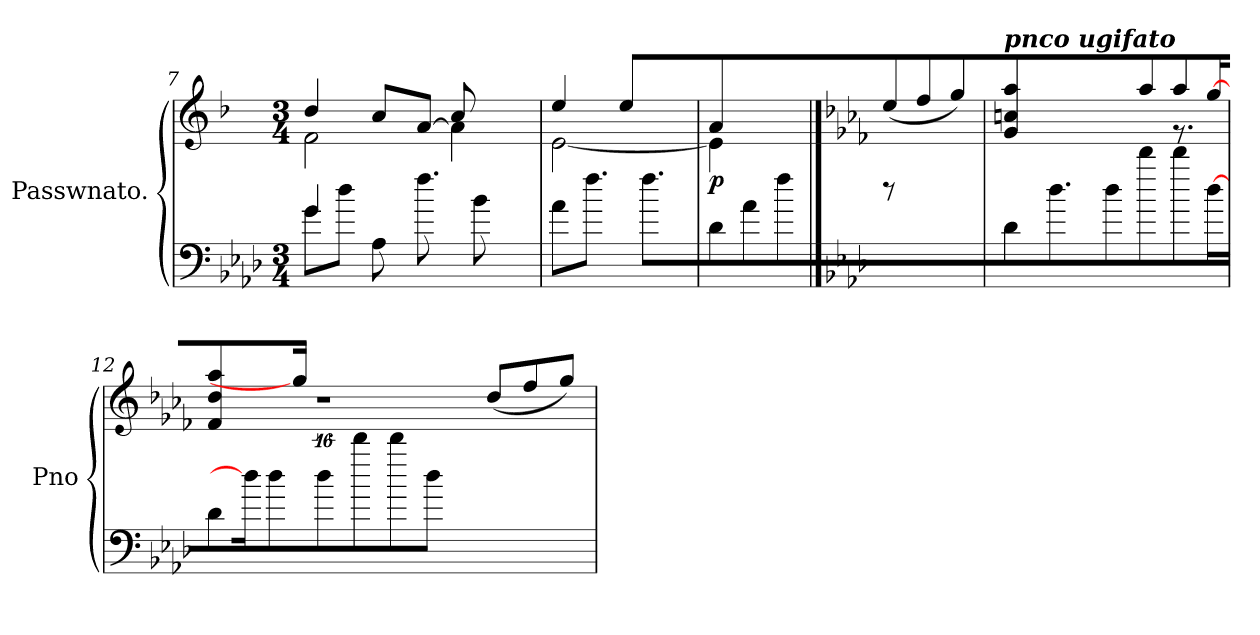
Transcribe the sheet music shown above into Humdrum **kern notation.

**kern	**kern	**dynam
*part1	*part1	*part1
*staff2	*staff1	*staff1/2
*I"Passwnato.	*	*
*I'Pno	*	*
*clefF4	*clefG3	*
*k[b-e-a-d-]	*k[b-]	*
*M3/4	*M3/4	*
=7	=7	=7
*^	*^	*
4g/	8g\L	4b-/	2d\	.
.	8dd-\J	.	.	.
16ryy	8A-\L	8a/L	.	.
4..ryy	.	.	.	.
.	8.ff\	[<8f/J	.	.
.	.	4f\]	8a/L	.
.	8b-\	.	.	.
.	.	.	8ryy	.
.	16ryy	.	.	.
*v	*v	*	*	*
=8	=8	=8	=8
8a-\L	4cc/	[<2c\	.
8.ff\J	.	.	.
.	8cc/L	.	.
8.ff\L	.	.	.
.	8ryy	.	.
=9	=9	=9	=9
!	!	!	!LO:DY:b
8d-\L	4f/	4c\]	p
8a-\	.	.	.
8ff\J	8ryy	8ryy	.
*	*v	*v	*
!!LO:LB:g=z
==10	==10	==10
*	*k[b-e-a-d-]	*
*	*^	*
!	!LO:TX:b:B:t=are&colon;	!	!
*	*v	*v	*
8rcc	(>8cc/L	.
4ryy	8dd-/	.
.	8ee-/J)	.
=11	=11	=11
*	*^	*
!	!LO:TX:a:Bi:t=pnco ugifato	!	!
8d-\L	4e-/ 4an/ 4ff/	16ryy	.
*	*v	*v	*
8.dd-\	.	.
.	8.ryy	.
8dd-\	.	.
8ddd-\	8ff/L	.
*	*^	*
8ddd-\	8ff/	8.r	.
[16dd-\J	[16ee-/J	.	.
*	*v	*v	*
=12	=12	=12
8d-\L	4d-/ 4b-/ 4ff/	.
16dd-\J]	.	.
8dd-\	.	.
.	16ee-/J]	.
8dd-\	16%9r	.
8ddd-\	.	.
8ddd-\	.	.
8dd-\J	.	.
4..ryy	.	.
.	(<8b-/L	.
.	8dd-/	.
.	8ee-/J)	.
=	=	=
*-	*-	*-
